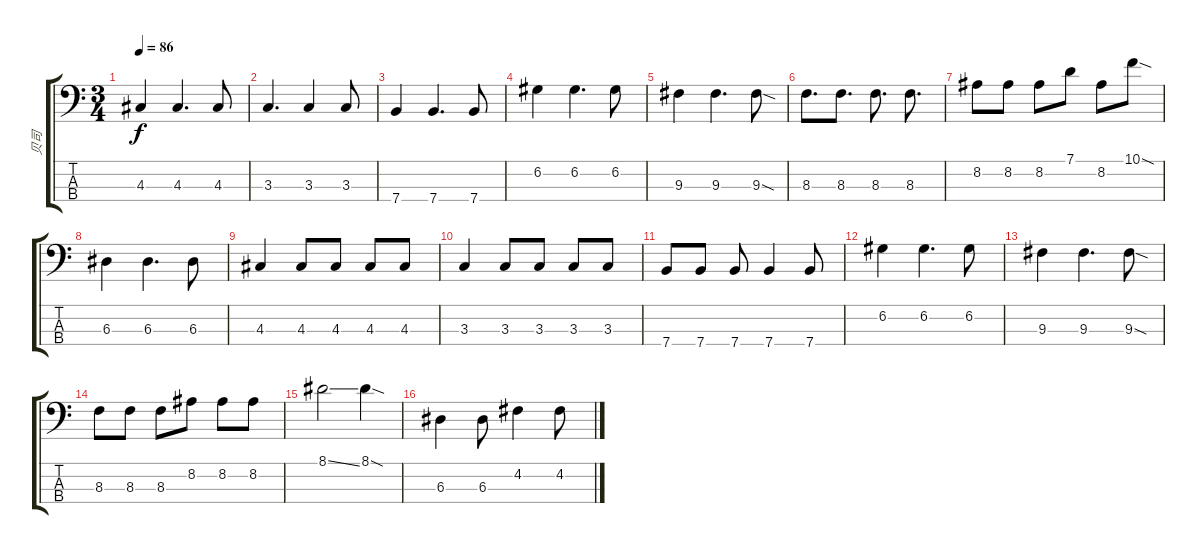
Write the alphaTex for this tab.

\track ("贝司" "贝司") {instrument electricbassfinger}
\staff {score tabs}
\tuning (G2 D2 A1 E1) {hide}
\ts (3 4)
\tempo 86
\clef f4
\ks c
4.3.4{dy f} 4.3.4{d} 4.3.8 |
3.3.4{d} 3.3.4 3.3.8 |
7.4.4 7.4.4{d} 7.4.8 |
6.2.4 6.2.4{d} 6.2.8 |
9.3.4 9.3.4{d} 9.3{sod}.8 |
8.3.8{d} 8.3.8{d} 8.3.8{d} 8.3.8{d} |
8.2.8 8.2.8 8.2.8 7.1.8 8.2.8 10.1{sod}.8 |
6.3.4 6.3.4{d} 6.3.8 |
4.3.4 4.3.8 4.3.8 4.3.8 4.3.8 |
3.3.4 3.3.8 3.3.8 3.3.8 3.3.8 |
7.4.8 7.4.8 7.4.8 7.4.4 7.4.8 |
6.2.4 6.2.4{d} 6.2.8 |
9.3.4 9.3.4{d} 9.3{sod}.8 |
8.3.8 8.3.8 8.3.8 8.2.8 8.2.8 8.2.8 |
8.1{ss}.2 8.1{sod}.4 |
6.3.4 6.3.8 4.2.4 4.2.8
